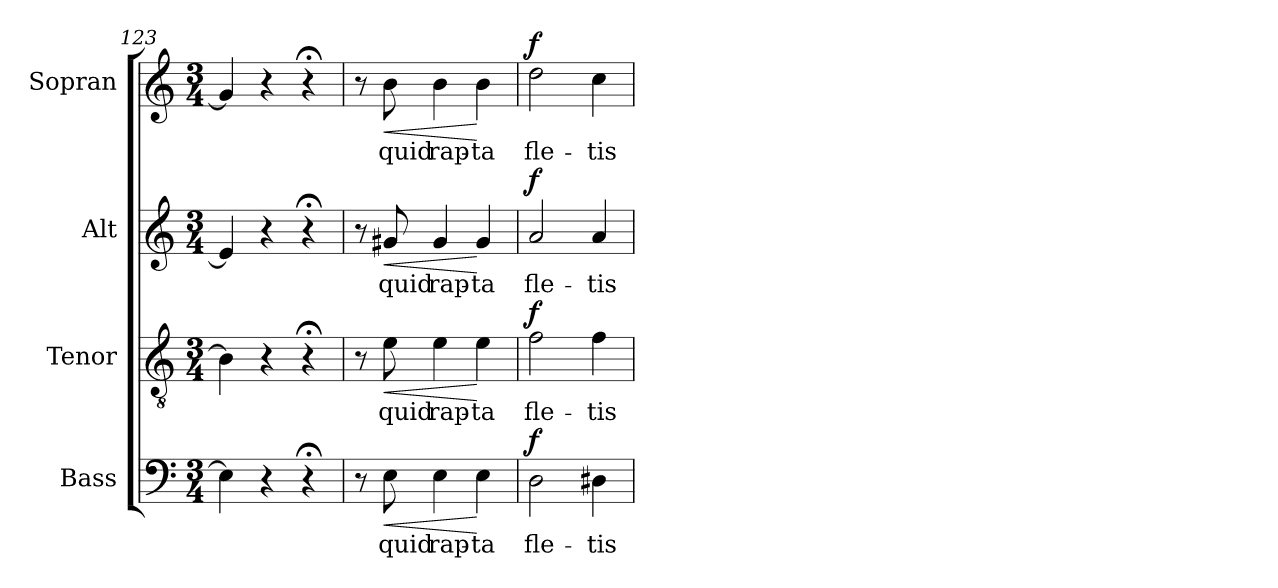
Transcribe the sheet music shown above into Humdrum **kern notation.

**kern	**text	**dynam	**kern	**text	**dynam	**kern	**text	**dynam	**kern	**text	**dynam
*part4	*part4	*part4	*part3	*part3	*part3	*part2	*part2	*part2	*part1	*part1	*part1
*staff4	*staff4	*staff4	*staff3	*staff3	*staff3	*staff2	*staff2	*staff2	*staff1	*staff1	*staff1
*I"Bass	*	*	*I"Tenor	*	*	*I"Alt	*	*	*I"Sopran	*	*
*I'B.	*	*	*I'T.	*	*	*I'A.	*	*	*I'S.	*	*
!!LO:LB:g=z
*clefF4	*	*	*clefGv2	*	*	*clefG2	*	*	*clefG2	*	*
*k[]	*	*	*k[]	*	*	*k[]	*	*	*k[]	*	*
*C:	*	*	*C:	*	*	*C:	*	*	*C:	*	*
*M3/4	*	*	*M3/4	*	*	*M3/4	*	*	*M3/4	*	*
=123	=123	=123	=123	=123	=123	=123	=123	=123	=123	=123	=123
4E\]	.	.	4B\]	.	.	4e/]	.	.	4g#/]	.	.
4r	.	.	4r	.	.	4r	.	.	4r	.	.
4r;<	.	.	4r;<	.	.	4r;<	.	.	4r;<	.	.
=124	=124	=124	=124	=124	=124	=124	=124	=124	=124	=124	=124
8r	.	.	8r	.	.	8r	.	.	8r	.	.
!	!LO:LY:b	!LO:HP:b	!	!LO:LY:b	!LO:HP:b	!	!LO:LY:b	!LO:HP:b	!	!LO:LY:b	!LO:HP:b
8E\	quid	<	8e\	quid	<	8g#X/	quid	<	8b\	quid	<
!	!LO:LY:b	!	!	!LO:LY:b	!	!	!LO:LY:b	!	!	!LO:LY:b	!
4E\	rap-	.	4e\	rap-	.	4g#/	rap-	.	4b\	rap-	.
!	!LO:LY:b	!	!	!LO:LY:b	!	!	!LO:LY:b	!	!	!LO:LY:b	!
4E\	-ta	[	4e\	-ta	[	4g#/	-ta	[	4b\	-ta	[
=125	=125	=125	=125	=125	=125	=125	=125	=125	=125	=125	=125
!	!LO:LY:b	!LO:DY:a	!	!LO:LY:b	!LO:DY:a	!	!LO:LY:b	!LO:DY:a	!	!LO:LY:b	!LO:DY:a
2D\	fle-	f	2f\	fle-	f	2a/	fle-	f	2dd\	fle-	f
!	!LO:LY:b	!	!	!LO:LY:b	!	!	!LO:LY:b	!	!	!LO:LY:b	!
4D#X\	-tis	.	4f\	-tis	.	4a/	-tis	.	4cc\	-tis	.
=	=	=	=	=	=	=	=	=	=	=	=
*-	*-	*-	*-	*-	*-	*-	*-	*-	*-	*-	*-
